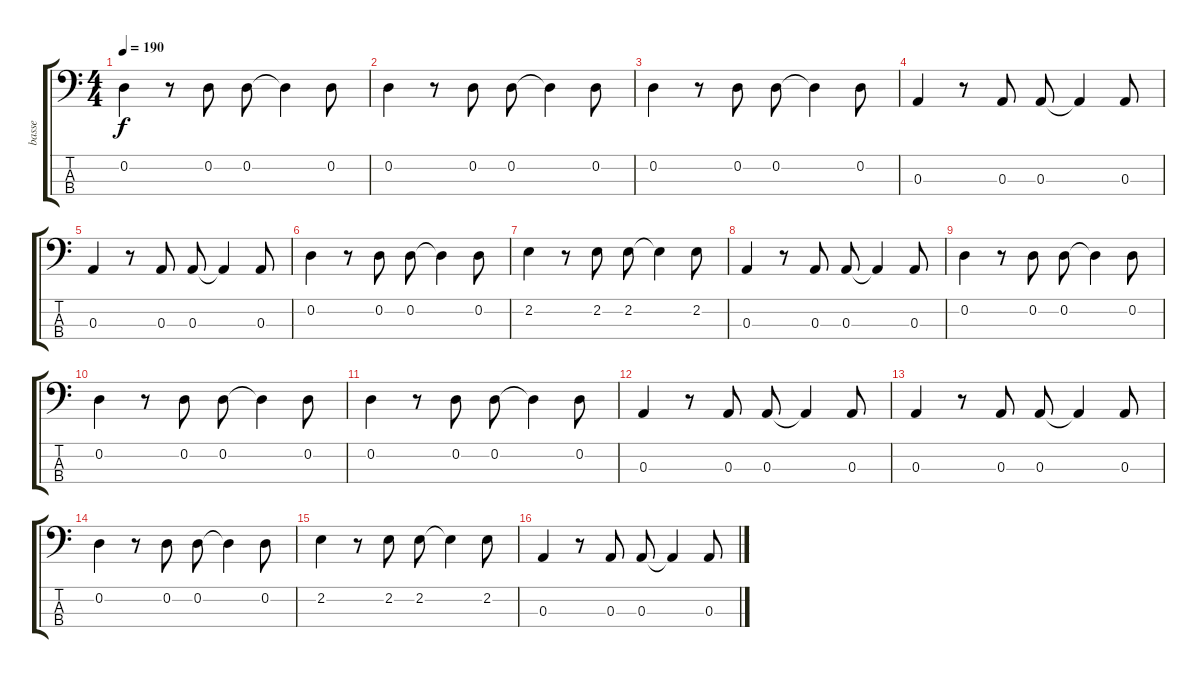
\track ("basse" "basse") {instrument electricbassfinger}
\staff {score tabs}
\tuning (G2 D2 A1 E1) {hide}
\ts (4 4)
\tempo 190
\clef f4
\ks c
0.2.4{dy f} r.8 0.2.8 0.2.8 0.2{t}.4 0.2.8 |
0.2.4 r.8 0.2.8 0.2.8 0.2{t}.4 0.2.8 |
0.2.4 r.8 0.2.8 0.2.8 0.2{t}.4 0.2.8 |
0.3.4 r.8 0.3.8 0.3.8 0.3{t}.4 0.3.8 |
0.3.4 r.8 0.3.8 0.3.8 0.3{t}.4 0.3.8 |
0.2.4 r.8 0.2.8 0.2.8 0.2{t}.4 0.2.8 |
2.2.4 r.8 2.2.8 2.2.8 2.2{t}.4 2.2.8 |
0.3.4 r.8 0.3.8 0.3.8 0.3{t}.4 0.3.8 |
0.2.4 r.8 0.2.8 0.2.8 0.2{t}.4 0.2.8 |
0.2.4 r.8 0.2.8 0.2.8 0.2{t}.4 0.2.8 |
0.2.4 r.8 0.2.8 0.2.8 0.2{t}.4 0.2.8 |
0.3.4 r.8 0.3.8 0.3.8 0.3{t}.4 0.3.8 |
0.3.4 r.8 0.3.8 0.3.8 0.3{t}.4 0.3.8 |
0.2.4 r.8 0.2.8 0.2.8 0.2{t}.4 0.2.8 |
2.2.4 r.8 2.2.8 2.2.8 2.2{t}.4 2.2.8 |
0.3.4 r.8 0.3.8 0.3.8 0.3{t}.4 0.3.8
